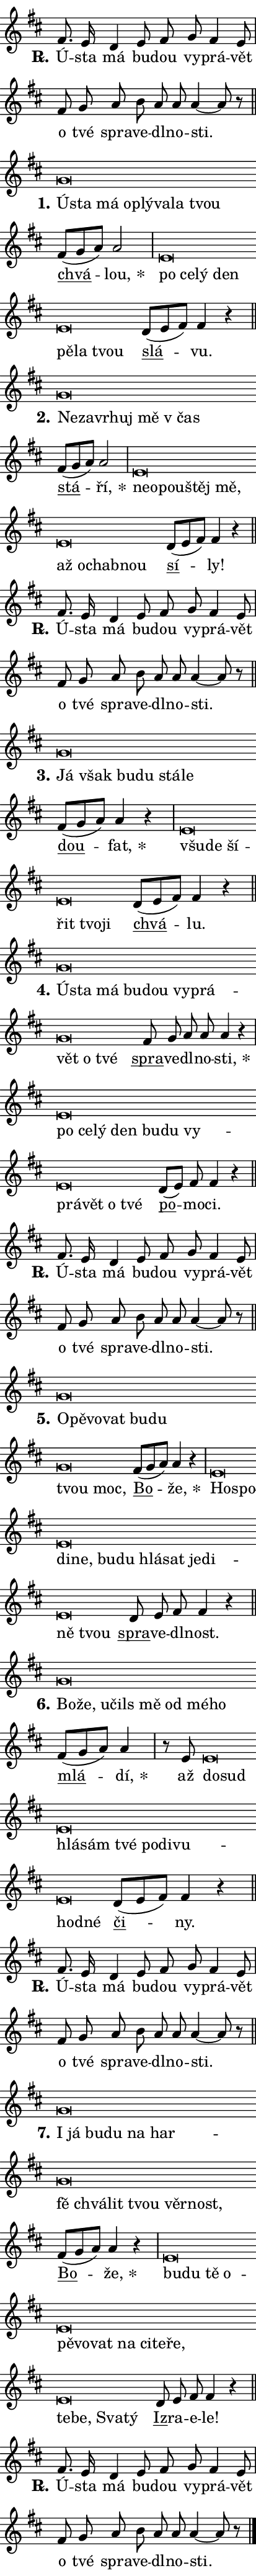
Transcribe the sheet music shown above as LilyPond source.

\version "2.22.1"
\header { tagline = "" }
\paper {
  indent = 0\cm
  top-margin = 0\cm
  right-margin = 0\cm
  bottom-margin = 0\cm
  left-margin = 0\cm
  paper-width = 7\cm
  page-breaking = #ly:one-page-breaking
  system-system-spacing.basic-distance = #11
  score-system-spacing.basic-distance = #11.3
  ragged-last = ##f
}


%% Author: Thomas Morley
%% https://lists.gnu.org/archive/html/lilypond-user/2020-05/msg00002.html
#(define (line-position grob)
"Returns position of @var[grob} in current system:
   @code{'start}, if at first time-step
   @code{'end}, if at last time-step
   @code{'middle} otherwise
"
  (let* ((col (ly:item-get-column grob))
         (ln (ly:grob-object col 'left-neighbor))
         (rn (ly:grob-object col 'right-neighbor))
         (col-to-check-left (if (ly:grob? ln) ln col))
         (col-to-check-right (if (ly:grob? rn) rn col))
         (break-dir-left
           (and
             (ly:grob-property col-to-check-left 'non-musical #f)
             (ly:item-break-dir col-to-check-left)))
         (break-dir-right
           (and
             (ly:grob-property col-to-check-right 'non-musical #f)
             (ly:item-break-dir col-to-check-right))))
        (cond ((eqv? 1 break-dir-left) 'start)
              ((eqv? -1 break-dir-right) 'end)
              (else 'middle))))

#(define (tranparent-at-line-position vctor)
  (lambda (grob)
  "Relying on @code{line-position} select the relevant enry from @var{vctor}.
Used to determine transparency,"
    (case (line-position grob)
      ((end) (not (vector-ref vctor 0)))
      ((middle) (not (vector-ref vctor 1)))
      ((start) (not (vector-ref vctor 2))))))

noteHeadBreakVisibility =
#(define-music-function (break-visibility)(vector?)
"Makes @code{NoteHead}s transparent relying on @var{break-visibility}"
#{
  \override NoteHead.transparent =
    #(tranparent-at-line-position break-visibility)
#})

#(define delete-ledgers-for-transparent-note-heads
  (lambda (grob)
    "Reads whether a @code{NoteHead} is transparent.
If so this @code{NoteHead} is removed from @code{'note-heads} from
@var{grob}, which is supposed to be @code{LedgerLineSpanner}.
As a result ledgers are not printed for this @code{NoteHead}"
    (let* ((nhds-array (ly:grob-object grob 'note-heads))
           (nhds-list
             (if (ly:grob-array? nhds-array)
                 (ly:grob-array->list nhds-array)
                 '()))
           ;; Relies on the transparent-property being done before
           ;; Staff.LedgerLineSpanner.after-line-breaking is executed.
           ;; This is fragile ...
           (to-keep
             (remove
               (lambda (nhd)
                 (ly:grob-property nhd 'transparent #f))
               nhds-list)))
      ;; TODO find a better method to iterate over grob-arrays, similiar
      ;; to filter/remove etc for lists
      ;; For now rebuilt from scratch
      (set! (ly:grob-object grob 'note-heads)  '())
      (for-each
        (lambda (nhd)
          (ly:pointer-group-interface::add-grob grob 'note-heads nhd))
        to-keep))))

hideNotes = {
  \noteHeadBreakVisibility #begin-of-line-visible
}
unHideNotes = {
  \noteHeadBreakVisibility #all-visible
}

% work-around for resetting accidentals
% https://lilypond.org/doc/v2.23/Documentation/notation/displaying-rhythms#unmetered-music
cadenzaMeasure = {
  \cadenzaOff
  \partial 1024 s1024
  \cadenzaOn
}

#(define-markup-command (accent layout props text) (markup?)
  "Underline accented syllable"
  (interpret-markup layout props
    #{\markup \override #'(offset . 4.3) \underline { #text }#}))

responsum = \markup \concat {
  "R" \hspace #-1.05 \path #0.1 #'((moveto 0 0.07) (lineto 0.9 0.8)) \hspace #0.05 "."
}

\layout {
    \context {
        \Staff
        \remove "Time_signature_engraver"
        \override LedgerLineSpanner.after-line-breaking = #delete-ledgers-for-transparent-note-heads
    }
    \context {
        \Voice {
            \override NoteHead.output-attributes = #'((class . "notehead"))
            \override Hairpin.height = #0.55
        }
    }
    \context {
        \Lyrics {
            \override StanzaNumber.output-attributes = #'((class . "stanzanumber"))
            \override LyricSpace.minimum-distance = #0.9
            \override LyricText.font-name = #"TeX Gyre Schola"
            \override LyricText.font-size = 1
            \override StanzaNumber.font-name = #"TeX Gyre Schola Bold"
            \override StanzaNumber.font-size = 1
        }
    }
}

% magnetic-lyrics.ily
%
%   written by
%     Jean Abou Samra <jean@abou-samra.fr>
%     Werner Lemberg <wl@gnu.org>
%
%   adapted by
%     Jiri Hon <jiri.hon@gmail.com>
%
% Version 2022-Apr-15

% https://www.mail-archive.com/lilypond-user@gnu.org/msg149350.html

#(define (Left_hyphen_pointer_engraver context)
   "Collect syllable-hyphen-syllable occurrences in lyrics and store
them in properties.  This engraver only looks to the left.  For
example, if the lyrics input is @code{foo -- bar}, it does the
following.

@itemize @bullet
@item
Set the @code{text} property of the @code{LyricHyphen} grob between
@q{foo} and @q{bar} to @code{foo}.

@item
Set the @code{left-hyphen} property of the @code{LyricText} grob with
text @q{foo} to the @code{LyricHyphen} grob between @q{foo} and
@q{bar}.
@end itemize

Use this auxiliary engraver in combination with the
@code{lyric-@/text::@/apply-@/magnetic-@/offset!} hook."
   (let ((hyphen #f)
         (text #f))
     (make-engraver
      (acknowledgers
       ((lyric-syllable-interface engraver grob source-engraver)
        (set! text grob)))
      (end-acknowledgers
       ((lyric-hyphen-interface engraver grob source-engraver)
        ;(when (not (grob::has-interface grob 'lyric-space-interface))
          (set! hyphen grob)));)
      ((stop-translation-timestep engraver)
       (when (and text hyphen)
         (ly:grob-set-object! text 'left-hyphen hyphen))
       (set! text #f)
       (set! hyphen #f)))))

#(define (lyric-text::apply-magnetic-offset! grob)
   "If the space between two syllables is less than the value in
property @code{LyricText@/.details@/.squash-threshold}, move the right
syllable to the left so that it gets concatenated with the left
syllable.

Use this function as a hook for
@code{LyricText@/.after-@/line-@/breaking} if the
@code{Left_@/hyphen_@/pointer_@/engraver} is active."
   (let ((hyphen (ly:grob-object grob 'left-hyphen #f)))
     (when hyphen
       (let ((left-text (ly:spanner-bound hyphen LEFT)))
         (when (grob::has-interface left-text 'lyric-syllable-interface)
           (let* ((common (ly:grob-common-refpoint grob left-text X))
                  (this-x-ext (ly:grob-extent grob common X))
                  (left-x-ext
                   (begin
                     ;; Trigger magnetism for left-text.
                     (ly:grob-property left-text 'after-line-breaking)
                     (ly:grob-extent left-text common X)))
                  ;; `delta` is the gap width between two syllables.
                  (delta (- (interval-start this-x-ext)
                            (interval-end left-x-ext)))
                  (details (ly:grob-property grob 'details))
                  (threshold (assoc-get 'squash-threshold details 0.2)))
             (when (< delta threshold)
               (let* (;; We have to manipulate the input text so that
                      ;; ligatures crossing syllable boundaries are not
                      ;; disabled.  For languages based on the Latin
                      ;; script this is essentially a beautification.
                      ;; However, for non-Western scripts it can be a
                      ;; necessity.
                      (lt (ly:grob-property left-text 'text))
                      (rt (ly:grob-property grob 'text))
                      (is-space (grob::has-interface hyphen 'lyric-space-interface))
                      (space (if is-space " " ""))
                      (space-markup (grob-interpret-markup grob " "))
                      (space-size (interval-length (ly:stencil-extent space-markup X)))
                      (extra-delta (if is-space space-size 0))
                      ;; Append new syllable.
                      (ltrt-space (if (and (string? lt) (string? rt))
                                (string-append lt space rt)
                                (make-concat-markup (list lt space rt))))
                      ;; Right-align `ltrt` to the right side.
                      (ltrt-space-markup (grob-interpret-markup
                               grob
                               (make-translate-markup
                                (cons (interval-length this-x-ext) 0)
                                (make-right-align-markup ltrt-space)))))
                 (begin
                   ;; Don't print `left-text`.
                   (ly:grob-set-property! left-text 'stencil #f)
                   ;; Set text and stencil (which holds all collected
                   ;; syllables so far) and shift it to the left.
                   (ly:grob-set-property! grob 'text ltrt-space)
                   (ly:grob-set-property! grob 'stencil ltrt-space-markup)
                   (ly:grob-translate-axis! grob (- (- delta extra-delta)) X))))))))))


#(define (lyric-hyphen::displace-bounds-first grob)
   ;; Make very sure this callback isn't triggered too early.
   (let ((left (ly:spanner-bound grob LEFT))
         (right (ly:spanner-bound grob RIGHT)))
     (ly:grob-property left 'after-line-breaking)
     (ly:grob-property right 'after-line-breaking)
     (ly:lyric-hyphen::print grob)))

squashThreshold = #0.4

\layout {
  \context {
    \Lyrics
    \consists #Left_hyphen_pointer_engraver
    \override LyricText.after-line-breaking =
      #lyric-text::apply-magnetic-offset!
    \override LyricHyphen.stencil = #lyric-hyphen::displace-bounds-first
    \override LyricText.details.squash-threshold = \squashThreshold
    \override LyricHyphen.minimum-distance = 0
    \override LyricHyphen.minimum-length = \squashThreshold
  }
}

squash = \override LyricText.details.squash-threshold = 9999
unSquash = \override LyricText.details.squash-threshold = \squashThreshold

left = \override LyricText.self-alignment-X = #LEFT
unLeft = \revert LyricText.self-alignment-X

starOffset = #(lambda (grob) 
                (let ((x_offset (ly:self-alignment-interface::aligned-on-x-parent grob)))
                  (if (= x_offset 0) 0 (+ x_offset 1.2))))

star = #(define-music-function (syllable)(string?)
"Append star separator at the end of a syllable"
#{
  \once \override LyricText.X-offset = #starOffset
  \lyricmode { \markup {
    #syllable
    \override #'((font-name . "TeX Gyre Schola Bold")) \hspace #0.2 \lower #0.65 \larger "*"
  } }
#})

starAccent = #(define-music-function (syllable)(string?)
"Append star separator at the end of a syllable and make accent"
#{
  \once \override LyricText.X-offset = #starOffset
  \lyricmode { \markup {
    \accent #syllable
    \override #'((font-name . "TeX Gyre Schola Bold")) \hspace #0.2 \lower #0.65 \larger "*"
  } }
#})

breath = #(define-music-function (syllable)(string?)
"Append breathing indicator at the end of a syllable"
#{
  \lyricmode { \markup { #syllable "+" } }
#})

optionalBreath = #(define-music-function (syllable)(string?)
"Append optional breathing indicator at the end of a syllable"
#{
  \lyricmode { \markup { #syllable "(+)" } }
#})


\score {
    <<
        \new Voice = "melody" { \cadenzaOn \key d \major \relative { fis'8. e16 d4 \bar "" e8 fis \bar "" g fis4 e8 \cadenzaMeasure \bar "|" fis g \bar "" a b \bar "" a a a4~ a8 r \cadenzaMeasure \bar "||" \break } }
        \new Lyrics \lyricsto "melody" { \lyricmode { \set stanza = \responsum
Ú -- sta má bu -- dou vy -- prá -- vět o tvé spra -- ve -- dl -- no -- sti. } }
    >>
    \layout {}
}

\score {
    <<
        \new Voice = "melody" { \cadenzaOn \key d \major \relative { g'\breve*1/16 \hideNotes \breve*1/16 \bar "" \breve*1/16 \bar "" \breve*1/16 \bar "" \breve*1/16 \bar "" \breve*1/16 \breve*1/16 \bar "" \unHideNotes \bar "" fis8[( g a)] a2 \cadenzaMeasure \bar "|" e\breve*1/16 \hideNotes \breve*1/16 \bar "" \breve*1/16 \bar "" \breve*1/16 \bar "" \breve*1/16 \bar "" \breve*1/16 \breve*1/16 \bar "" \unHideNotes \bar "" d8[( e fis)] fis4 r \cadenzaMeasure \bar "||" \break } }
        \new Lyrics \lyricsto "melody" { \lyricmode { \set stanza = "1."
\left Ú -- \squash sta má oplý -- va -- la tvou \unLeft \unSquash \markup \accent chvá -- \star lou, \left po \squash ce -- lý den pě -- la tvou \unLeft \unSquash \markup \accent slá -- vu. } }
    >>
    \layout {}
}

\score {
    <<
        \new Voice = "melody" { \cadenzaOn \key d \major \relative { g'\breve*1/16 \hideNotes \breve*1/16 \bar "" \breve*1/16 \bar "" \breve*1/16 \bar "" \breve*1/16 \breve*1/16 \bar "" \unHideNotes \bar "" fis8[( g a)] a2 \cadenzaMeasure \bar "|" e\breve*1/16 \hideNotes \breve*1/16 \bar "" \breve*1/16 \bar "" \breve*1/16 \bar "" \breve*1/16 \bar "" \breve*1/16 \bar "" \breve*1/16 \bar "" \breve*1/16 \breve*1/16 \bar "" \unHideNotes \bar "" d8[( e fis)] fis4 r \cadenzaMeasure \bar "||" \break } }
        \new Lyrics \lyricsto "melody" { \lyricmode { \set stanza = "2."
\left Ne -- \squash za -- vr -- huj mě "v čas" \unLeft \unSquash \markup \accent stá -- \star ří, \left ne -- \squash o -- pou -- štěj mě, až o -- chab -- nou \unLeft \unSquash \markup \accent sí -- ly! } }
    >>
    \layout {}
}

\score {
    <<
        \new Voice = "melody" { \cadenzaOn \key d \major \relative { fis'8. e16 d4 \bar "" e8 fis \bar "" g fis4 e8 \cadenzaMeasure \bar "|" fis g \bar "" a b \bar "" a a a4~ a8 r \cadenzaMeasure \bar "||" \break } }
        \new Lyrics \lyricsto "melody" { \lyricmode { \set stanza = \responsum
Ú -- sta má bu -- dou vy -- prá -- vět o tvé spra -- ve -- dl -- no -- sti. } }
    >>
    \layout {}
}

\score {
    <<
        \new Voice = "melody" { \cadenzaOn \key d \major \relative { g'\breve*1/16 \hideNotes \breve*1/16 \bar "" \breve*1/16 \bar "" \breve*1/16 \bar "" \breve*1/16 \breve*1/16 \bar "" \unHideNotes \bar "" fis8[( g a)] a4 r \cadenzaMeasure \bar "|" e\breve*1/16 \hideNotes \breve*1/16 \bar "" \breve*1/16 \bar "" \breve*1/16 \bar "" \breve*1/16 \breve*1/16 \bar "" \unHideNotes \bar "" d8[( e fis)] fis4 r \cadenzaMeasure \bar "||" \break } }
        \new Lyrics \lyricsto "melody" { \lyricmode { \set stanza = "3."
\left Já \squash však bu -- du stá -- le \unLeft \unSquash \markup \accent dou -- \star fat, \left všu -- \squash de ší -- řit tvo -- ji \unLeft \unSquash \markup \accent chvá -- lu. } }
    >>
    \layout {}
}

\score {
    <<
        \new Voice = "melody" { \cadenzaOn \key d \major \relative { g'\breve*1/16 \hideNotes \breve*1/16 \bar "" \breve*1/16 \bar "" \breve*1/16 \bar "" \breve*1/16 \bar "" \breve*1/16 \bar "" \breve*1/16 \bar "" \breve*1/16 \bar "" \breve*1/16 \breve*1/16 \bar "" \unHideNotes \bar "" fis8 g a a a4 r \cadenzaMeasure \bar "|" e\breve*1/16 \hideNotes \breve*1/16 \bar "" \breve*1/16 \bar "" \breve*1/16 \bar "" \breve*1/16 \bar "" \breve*1/16 \bar "" \breve*1/16 \bar "" \breve*1/16 \bar "" \breve*1/16 \bar "" \breve*1/16 \breve*1/16 \bar "" \unHideNotes \bar "" d8[( e)] fis fis4 r \cadenzaMeasure \bar "||" \break } }
        \new Lyrics \lyricsto "melody" { \lyricmode { \set stanza = "4."
\left Ú -- \squash sta má bu -- dou vy -- prá -- vět o tvé \unLeft \unSquash \markup \accent spra -- ve -- dl -- no -- \star sti, \left po \squash ce -- lý den bu -- du vy -- prá -- vět o tvé \unLeft \unSquash \markup \accent po -- mo -- ci. } }
    >>
    \layout {}
}

\score {
    <<
        \new Voice = "melody" { \cadenzaOn \key d \major \relative { fis'8. e16 d4 \bar "" e8 fis \bar "" g fis4 e8 \cadenzaMeasure \bar "|" fis g \bar "" a b \bar "" a a a4~ a8 r \cadenzaMeasure \bar "||" \break } }
        \new Lyrics \lyricsto "melody" { \lyricmode { \set stanza = \responsum
Ú -- sta má bu -- dou vy -- prá -- vět o tvé spra -- ve -- dl -- no -- sti. } }
    >>
    \layout {}
}

\score {
    <<
        \new Voice = "melody" { \cadenzaOn \key d \major \relative { g'\breve*1/16 \hideNotes \breve*1/16 \bar "" \breve*1/16 \bar "" \breve*1/16 \bar "" \breve*1/16 \bar "" \breve*1/16 \bar "" \breve*1/16 \breve*1/16 \bar "" \unHideNotes \bar "" fis8[( g a)] a4 r \cadenzaMeasure \bar "|" e\breve*1/16 \hideNotes \breve*1/16 \bar "" \breve*1/16 \bar "" \breve*1/16 \bar "" \breve*1/16 \bar "" \breve*1/16 \bar "" \breve*1/16 \bar "" \breve*1/16 \bar "" \breve*1/16 \bar "" \breve*1/16 \bar "" \breve*1/16 \breve*1/16 \bar "" \unHideNotes \bar "" d8 e fis fis4 r \cadenzaMeasure \bar "||" \break } }
        \new Lyrics \lyricsto "melody" { \lyricmode { \set stanza = "5."
\left O -- \squash pě -- vo -- vat bu -- du tvou moc, \unLeft \unSquash \markup \accent Bo -- \star že, \left Ho -- \squash spo -- di -- ne, bu -- du hlá -- sat je -- di -- ně tvou \unLeft \unSquash \markup \accent spra -- ve -- dl -- nost. } }
    >>
    \layout {}
}

\score {
    <<
        \new Voice = "melody" { \cadenzaOn \key d \major \relative { g'\breve*1/16 \hideNotes \breve*1/16 \bar "" \breve*1/16 \bar "" \breve*1/16 \bar "" \breve*1/16 \bar "" \breve*1/16 \bar "" \breve*1/16 \breve*1/16 \bar "" \unHideNotes \bar "" fis8[( g a)] a4 \cadenzaMeasure \bar "|" r8 e8 e\breve*1/16 \hideNotes \breve*1/16 \bar "" \breve*1/16 \bar "" \breve*1/16 \bar "" \breve*1/16 \bar "" \breve*1/16 \bar "" \breve*1/16 \bar "" \breve*1/16 \bar "" \breve*1/16 \breve*1/16 \bar "" \unHideNotes \bar "" d8[( e fis)] fis4 r \cadenzaMeasure \bar "||" \break } }
        \new Lyrics \lyricsto "melody" { \lyricmode { \set stanza = "6."
\left Bo -- \squash že, u -- čils mě od mé -- ho \unLeft \unSquash \markup \accent mlá -- \star dí, až \left do -- \squash sud hlá -- sám tvé po -- di -- vu -- hod -- né \unLeft \unSquash \markup \accent či -- ny. } }
    >>
    \layout {}
}

\score {
    <<
        \new Voice = "melody" { \cadenzaOn \key d \major \relative { fis'8. e16 d4 \bar "" e8 fis \bar "" g fis4 e8 \cadenzaMeasure \bar "|" fis g \bar "" a b \bar "" a a a4~ a8 r \cadenzaMeasure \bar "||" \break } }
        \new Lyrics \lyricsto "melody" { \lyricmode { \set stanza = \responsum
Ú -- sta má bu -- dou vy -- prá -- vět o tvé spra -- ve -- dl -- no -- sti. } }
    >>
    \layout {}
}

\score {
    <<
        \new Voice = "melody" { \cadenzaOn \key d \major \relative { g'\breve*1/16 \hideNotes \breve*1/16 \bar "" \breve*1/16 \bar "" \breve*1/16 \bar "" \breve*1/16 \bar "" \breve*1/16 \bar "" \breve*1/16 \bar "" \breve*1/16 \bar "" \breve*1/16 \bar "" \breve*1/16 \bar "" \breve*1/16 \breve*1/16 \bar "" \unHideNotes \bar "" fis8[( g a)] a4 r \cadenzaMeasure \bar "|" e\breve*1/16 \hideNotes \breve*1/16 \bar "" \breve*1/16 \bar "" \breve*1/16 \bar "" \breve*1/16 \bar "" \breve*1/16 \bar "" \breve*1/16 \bar "" \breve*1/16 \bar "" \breve*1/16 \bar "" \breve*1/16 \bar "" \breve*1/16 \bar "" \breve*1/16 \bar "" \breve*1/16 \bar "" \breve*1/16 \breve*1/16 \bar "" \unHideNotes \bar "" d8 e fis fis4 r \cadenzaMeasure \bar "||" \break } }
        \new Lyrics \lyricsto "melody" { \lyricmode { \set stanza = "7."
\left I \squash já bu -- du na har -- fě chvá -- lit tvou věr -- nost, \unLeft \unSquash \markup \accent Bo -- \star že, \left bu -- \squash du tě o -- pě -- vo -- vat na ci -- te -- ře, te -- be, Sva -- tý \unLeft \unSquash \markup \accent Iz -- ra -- e -- le! } }
    >>
    \layout {}
}

\score {
    <<
        \new Voice = "melody" { \cadenzaOn \key d \major \relative { fis'8. e16 d4 \bar "" e8 fis \bar "" g fis4 e8 \cadenzaMeasure \bar "|" fis g \bar "" a b \bar "" a a a4~ a8 r \cadenzaMeasure \bar "||" \break } \bar "|." }
        \new Lyrics \lyricsto "melody" { \lyricmode { \set stanza = \responsum
Ú -- sta má bu -- dou vy -- prá -- vět o tvé spra -- ve -- dl -- no -- sti. } }
    >>
    \layout {}
}
